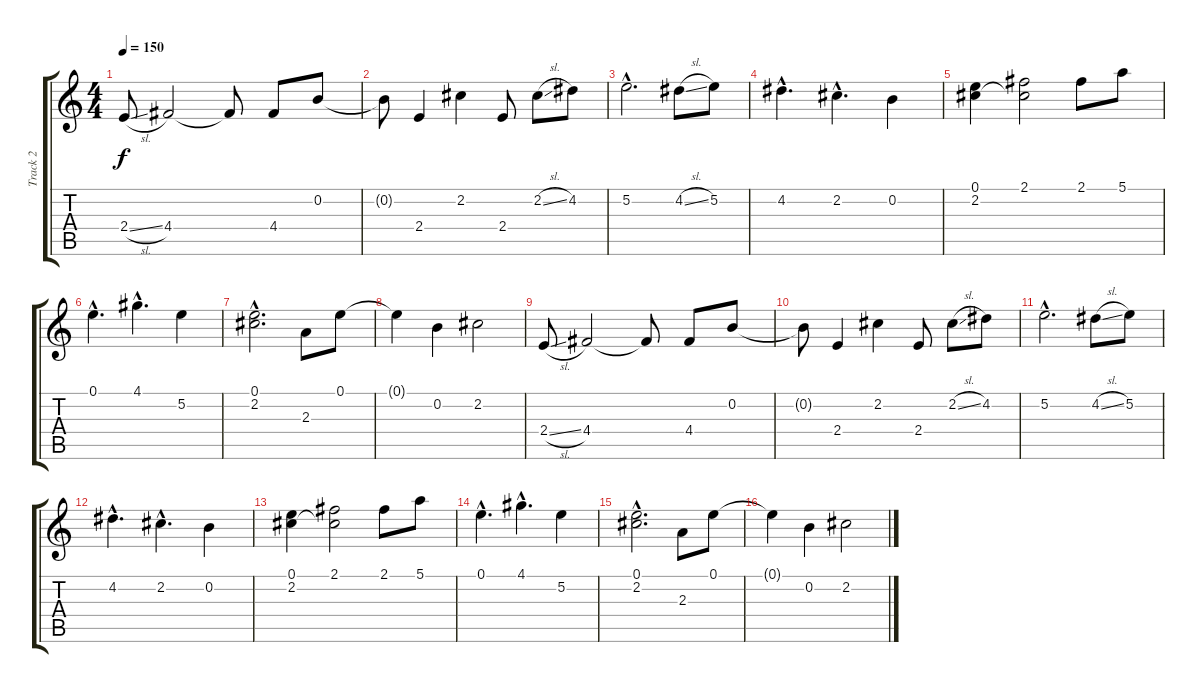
\track ("Track 2" "Track 2") {instrument electricguitarjazz}
\staff {score tabs}
\tuning (E4 B3 G3 D3 A2 E2) {hide}
\ts (4 4)
\tempo 150
\clef g2
\ks c
2.4{sl}.8{dy f} 4.4.2 4.4{t}.8 4.4.8 0.2.8 |
0.2{t}.8 2.4.4 2.2.4 2.4.8 2.2{sl}.8 4.2.8 |
5.2{hac}.2{d} 4.2{sl}.8 5.2.8 |
4.2{hac}.4{d} 2.2{hac}.4{d} 0.2.4 |
(0.1 2.2).4 (2.1 2.2{t}).2 2.1.8 5.1.8 |
0.1{hac}.4{d} 4.1{hac}.4{d} 5.2.4 |
(0.1{hac} 2.2{hac}).2{d} 2.3.8 0.1.8 |
0.1{t}.4 0.2.4 2.2.2 |
2.4{sl}.8 4.4.2 4.4{t}.8 4.4.8 0.2.8 |
0.2{t}.8 2.4.4 2.2.4 2.4.8 2.2{sl}.8 4.2.8 |
5.2{hac}.2{d} 4.2{sl}.8 5.2.8 |
4.2{hac}.4{d} 2.2{hac}.4{d} 0.2.4 |
(0.1 2.2).4 (2.1 2.2{t}).2 2.1.8 5.1.8 |
0.1{hac}.4{d} 4.1{hac}.4{d} 5.2.4 |
(0.1{hac} 2.2{hac}).2{d} 2.3.8 0.1.8 |
0.1{t}.4 0.2.4 2.2.2
